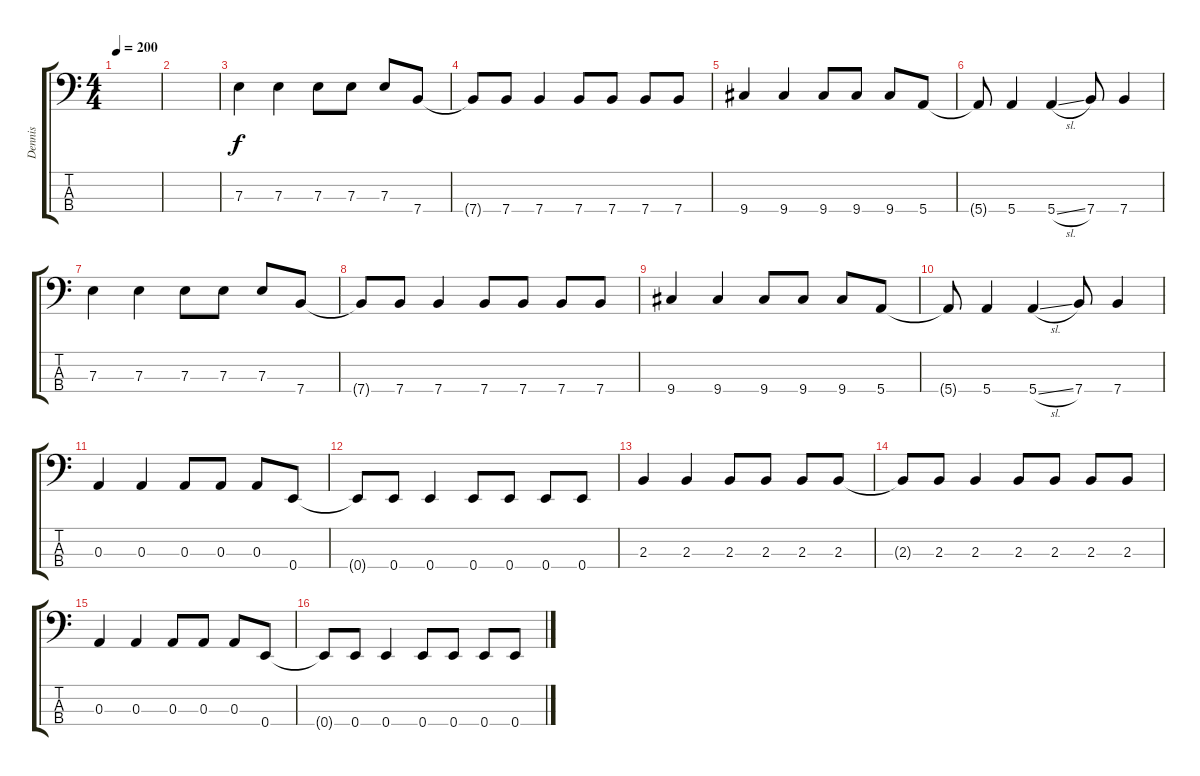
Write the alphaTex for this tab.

\track ("Dennis" "Dennis") {instrument electricbassfinger}
\staff {score tabs}
\tuning (G2 D2 A1 E1) {hide}
\ts (4 4)
\tempo 200
\clef f4
\ks c
|
|
7.3.4 7.3.4 7.3.8 7.3.8 7.3.8 7.4.8 |
7.4{t}.8 7.4.8 7.4.4 7.4.8 7.4.8 7.4.8 7.4.8 |
9.4.4 9.4.4 9.4.8 9.4.8 9.4.8 5.4.8 |
5.4{t}.8 5.4.4 5.4{sl}.4 7.4.8 7.4.4 |
7.3.4 7.3.4 7.3.8 7.3.8 7.3.8 7.4.8 |
7.4{t}.8 7.4.8 7.4.4 7.4.8 7.4.8 7.4.8 7.4.8 |
9.4.4 9.4.4 9.4.8 9.4.8 9.4.8 5.4.8 |
5.4{t}.8 5.4.4 5.4{sl}.4 7.4.8 7.4.4 |
0.3.4 0.3.4 0.3.8 0.3.8 0.3.8 0.4.8 |
0.4{t}.8 0.4.8 0.4.4 0.4.8 0.4.8 0.4.8 0.4.8 |
2.3.4 2.3.4 2.3.8 2.3.8 2.3.8 2.3.8 |
2.3{t}.8 2.3.8 2.3.4 2.3.8 2.3.8 2.3.8 2.3.8 |
0.3.4 0.3.4 0.3.8 0.3.8 0.3.8 0.4.8 |
0.4{t}.8 0.4.8 0.4.4 0.4.8 0.4.8 0.4.8 0.4.8
